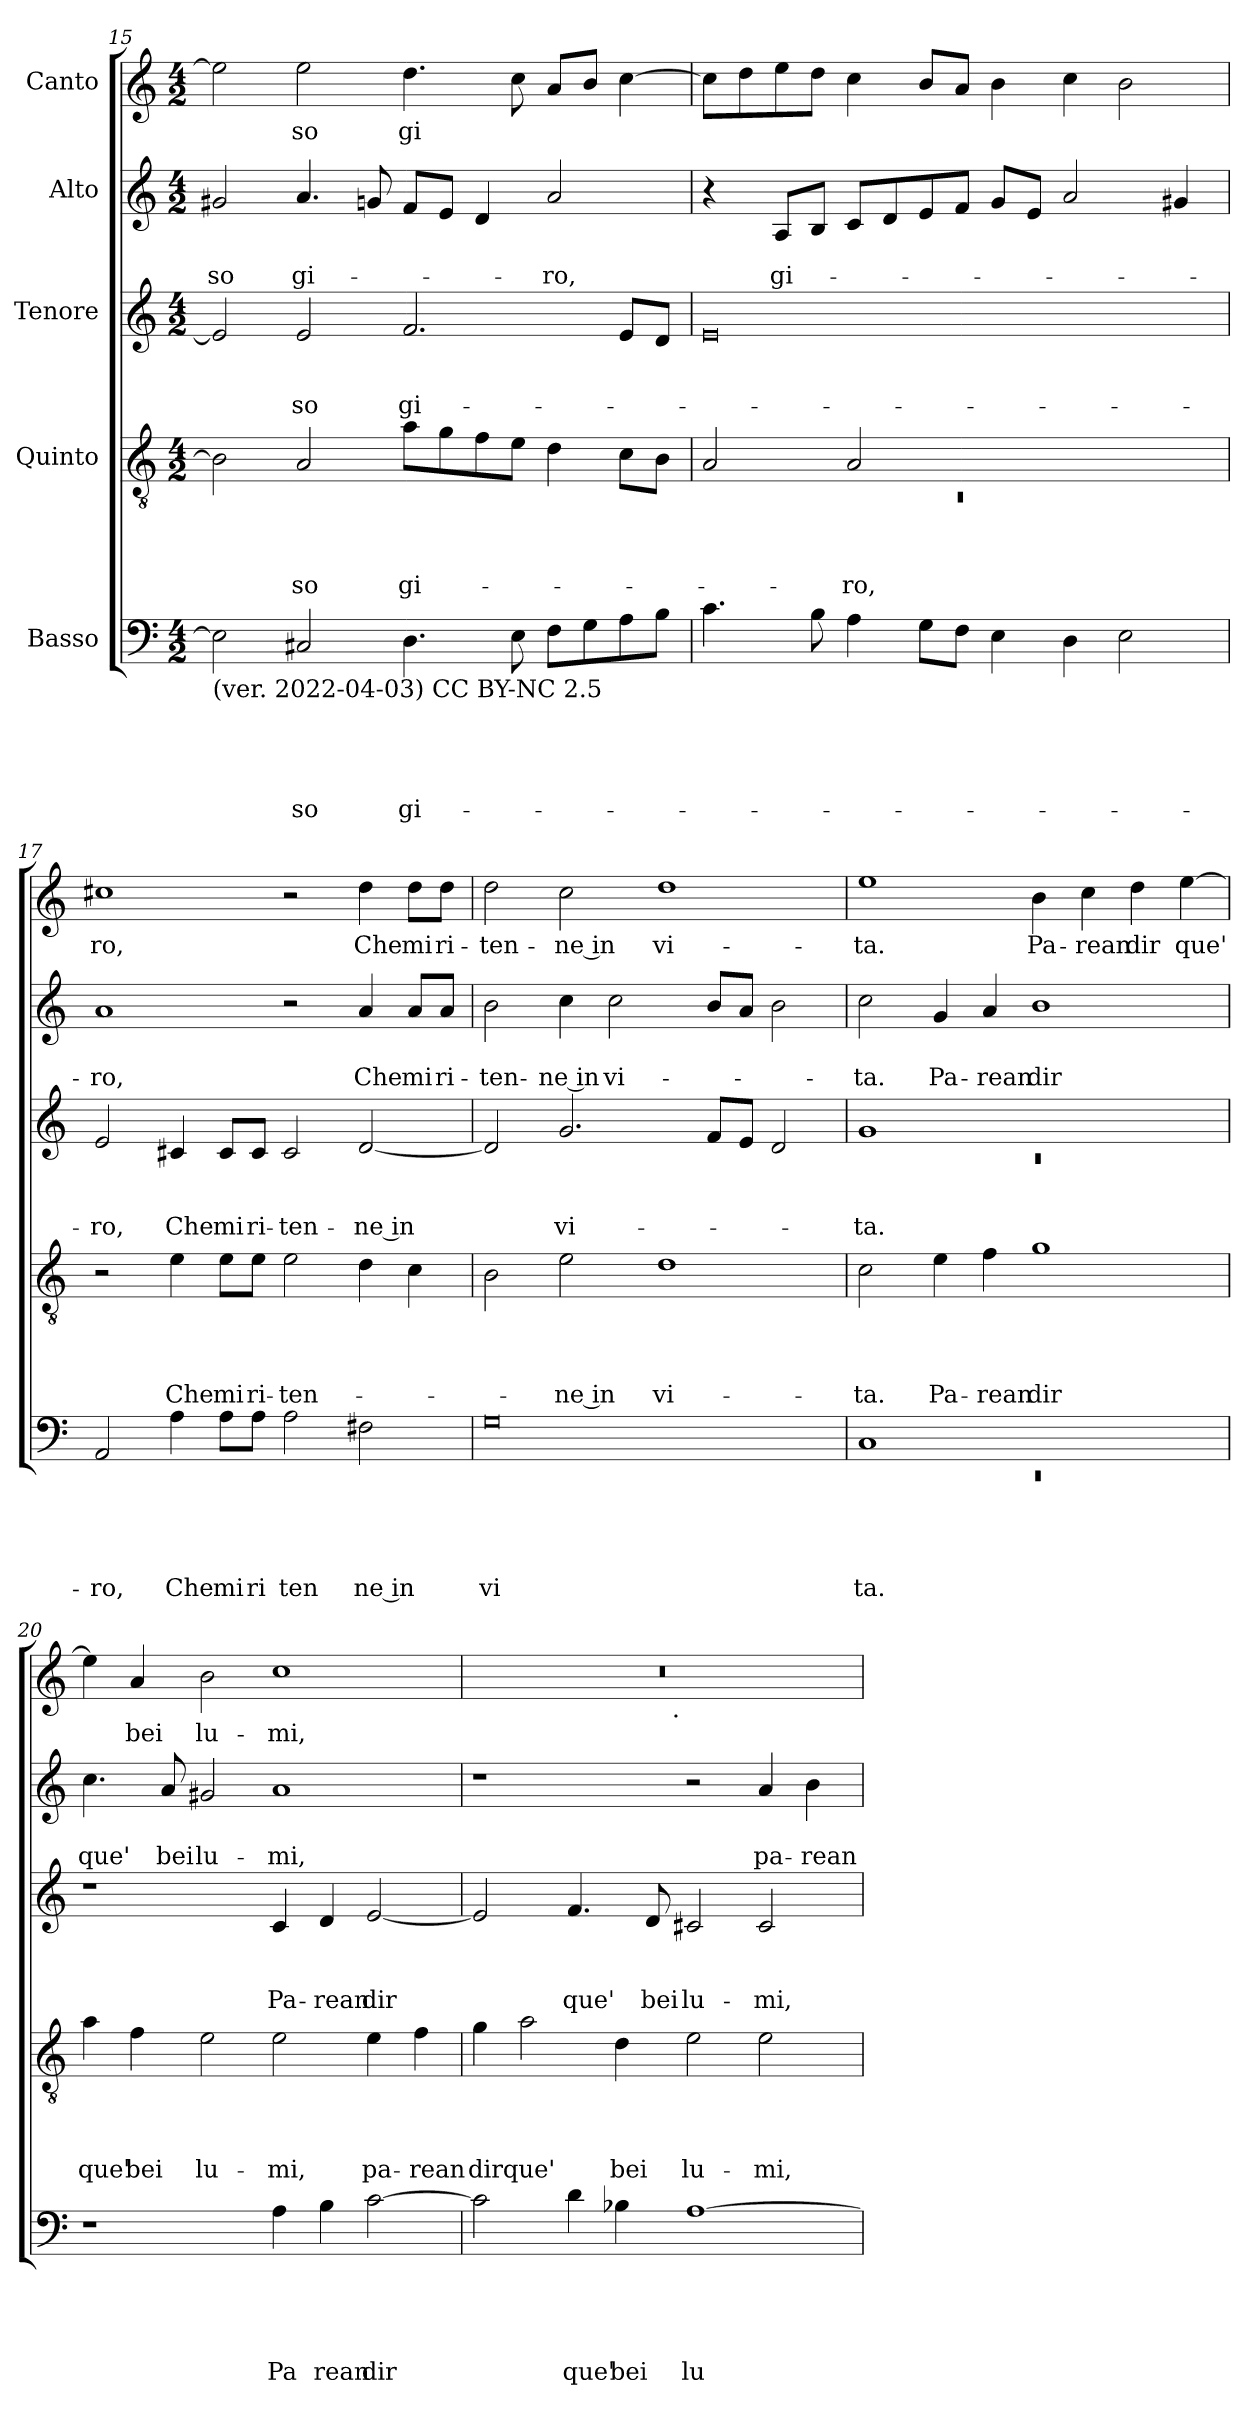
**kern	**text	**text	**text	**text	**text	**kern	**text	**text	**text	**text	**kern	**text	**text	**text	**kern	**text	**text	**kern	**text
*part5	*part5	*part5	*part5	*part5	*part5	*part4	*part4	*part4	*part4	*part4	*part3	*part3	*part3	*part3	*part2	*part2	*part2	*part1	*part1
*staff5	*staff5	*staff5	*staff5	*staff5	*staff5	*staff4	*staff4	*staff4	*staff4	*staff4	*staff3	*staff3	*staff3	*staff3	*staff2	*staff2	*staff2	*staff1	*staff1
*I"Basso	*	*	*	*	*	*I"Quinto	*	*	*	*	*I"Tenore	*	*	*	*I"Alto	*	*	*I"Canto	*
*clefF4	*	*	*	*	*	*clefGv2	*	*	*	*	*clefG2	*	*	*	*clefG2	*	*	*clefG2	*
*k[]	*	*	*	*	*	*k[]	*	*	*	*	*k[]	*	*	*	*k[]	*	*	*k[]	*
*C:	*	*	*	*	*	*C:	*	*	*	*	*C:	*	*	*	*C:	*	*	*C:	*
*M4/2	*	*	*	*	*	*M4/2	*	*	*	*	*M4/2	*	*	*	*M4/2	*	*	*M4/2	*
=15	=15	=15	=15	=15	=15	=15	=15	=15	=15	=15	=15	=15	=15	=15	=15	=15	=15	=15	=15
!LO:TX:b:t=(ver. 2022-04-03) CC BY-NC 2.5	!	!	!	!	!	!	!	!	!	!	!	!	!	!	!	!	!	!	!
!	!	!	!	!	!	!	!	!	!	!	!	!	!	!	!	!	!LO:LY:b	!	!
2E\]	.	.	.	.	.	2B\]	.	.	.	.	2e/]	.	.	.	2g#X/	.	-so	2ee\]	.
!	!	!	!	!	!LO:LY:b	!	!	!	!	!LO:LY:b	!	!	!	!LO:LY:b	!	!	!LO:LY:b	!	!LO:LY:b
2C#X/	.	.	.	.	-so	2A/	.	.	.	-so	2e/	.	.	-so	4.a/	.	gi-	2ee\	so
.	.	.	.	.	.	.	.	.	.	.	.	.	.	.	8gn/	.	.	.	.
!	!	!	!	!	!LO:LY:b	!	!	!	!	!LO:LY:b	!	!	!	!LO:LY:b	!	!	!	!	!LO:LY:b
4.D\	.	.	.	.	gi-	8a\L	.	.	.	gi-	2.f/	.	.	gi-	8f/L	.	.	4.dd\	gi
.	.	.	.	.	.	8g\	.	.	.	.	.	.	.	.	8e/J	.	.	.	.
.	.	.	.	.	.	8f\	.	.	.	.	.	.	.	.	4d/	.	.	.	.
8E\	.	.	.	.	.	8e\J	.	.	.	.	.	.	.	.	.	.	.	8cc\	.
!	!	!	!	!	!	!	!	!	!	!	!	!	!	!	!	!	!LO:LY:b	!	!
8F\L	.	.	.	.	.	4d\	.	.	.	.	.	.	.	.	2a/	.	-ro,	8a/L	.
8G\	.	.	.	.	.	.	.	.	.	.	.	.	.	.	.	.	.	8b/J	.
8A\	.	.	.	.	.	8c\L	.	.	.	.	8e/L	.	.	.	.	.	.	[>4cc\	.
8B\J	.	.	.	.	.	8B\J	.	.	.	.	8d/J	.	.	.	.	.	.	.	.
=16	=16	=16	=16	=16	=16	=16	=16	=16	=16	=16	=16	=16	=16	=16	=16	=16	=16	=16	=16
*	*	*	*	*	*	*^	*	*	*	*	*	*	*	*	*	*	*	*	*
!	!	!	!	!	!	!	!LO:N:vis=1	!	!	!	!	!	!	!	!	!	!	!	!	!
4.c\	.	.	.	.	.	2A/	0rC	.	.	.	.	0e	.	.	.	4r	.	.	8cc\L]	.
.	.	.	.	.	.	.	.	.	.	.	.	.	.	.	.	.	.	.	8dd\	.
!	!	!	!	!	!	!	!	!	!	!	!	!	!	!	!	!	!	!LO:LY:b	!	!
.	.	.	.	.	.	.	.	.	.	.	.	.	.	.	.	8A/L	.	gi-	8ee\	.
8B\	.	.	.	.	.	.	.	.	.	.	.	.	.	.	.	8B/J	.	.	8dd\J	.
!	!	!	!	!	!	!	!	!	!	!	!LO:LY:b	!	!	!	!	!	!	!	!	!
4A\	.	.	.	.	.	2A/	.	.	.	.	-ro,	.	.	.	.	8c/L	.	.	4cc\	.
.	.	.	.	.	.	.	.	.	.	.	.	.	.	.	.	8d/	.	.	.	.
8G\L	.	.	.	.	.	.	.	.	.	.	.	.	.	.	.	8e/	.	.	8b/L	.
8F\J	.	.	.	.	.	.	.	.	.	.	.	.	.	.	.	8f/J	.	.	8a/J	.
4E\	.	.	.	.	.	1ryy	.	.	.	.	.	.	.	.	.	8g/L	.	.	4b\	.
.	.	.	.	.	.	.	.	.	.	.	.	.	.	.	.	8e/J	.	.	.	.
4D\	.	.	.	.	.	.	.	.	.	.	.	.	.	.	.	2a/	.	.	4cc\	.
2E\	.	.	.	.	.	.	.	.	.	.	.	.	.	.	.	.	.	.	2b\	.
.	.	.	.	.	.	.	.	.	.	.	.	.	.	.	.	4g#X/	.	.	.	.
*	*	*	*	*	*	*v	*v	*	*	*	*	*	*	*	*	*	*	*	*	*
!!LO:PB:g=z
=17	=17	=17	=17	=17	=17	=17	=17	=17	=17	=17	=17	=17	=17	=17	=17	=17	=17	=17	=17
!	!	!	!	!	!LO:LY:b	!	!	!	!	!	!	!	!	!LO:LY:b	!	!	!LO:LY:b	!	!LO:LY:b
2AA/	.	.	.	.	-ro,	2r	.	.	.	.	2e/	.	.	-ro,	1a	.	-ro,	1cc#X	ro,
!	!	!	!	!	!LO:LY:b	!	!	!	!	!LO:LY:b	!	!	!	!LO:LY:b	!	!	!	!	!
4A\	.	.	.	.	Che	4e\	.	.	.	Che	4c#X/	.	.	Che	.	.	.	.	.
!	!	!	!	!	!LO:LY:b	!	!	!	!	!LO:LY:b	!	!	!	!LO:LY:b	!	!	!	!	!
8A\L	.	.	.	.	mi	8e\L	.	.	.	mi	8c#/L	.	.	mi	.	.	.	.	.
!	!	!	!	!	!LO:LY:b	!	!	!	!	!LO:LY:b	!	!	!	!LO:LY:b	!	!	!	!	!
8A\J	.	.	.	.	ri	8e\J	.	.	.	ri-	8c#/J	.	.	ri-	.	.	.	.	.
!	!	!	!	!	!LO:LY:b	!	!	!	!	!LO:LY:b	!	!	!	!LO:LY:b	!	!	!	!	!
2A\	.	.	.	.	ten	2e\	.	.	.	-ten-	2c#/	.	.	-ten-	2r	.	.	2r	.
!	!	!	!	!	!LO:LY:b:rj	!	!	!	!	!	!	!	!	!LO:LY:b	!	!	!LO:LY:b	!	!LO:LY:b
2F#X\	.	.	.	.	ne in	4d\	.	.	.	.	[<2d/	.	.	-ne in	4a/	.	Che	4dd\	Che
!	!	!	!	!	!	!	!	!	!	!	!	!	!	!	!	!	!LO:LY:b	!	!LO:LY:b
.	.	.	.	.	.	4c\	.	.	.	.	.	.	.	.	8a/L	.	mi	8dd\L	mi
!	!	!	!	!	!	!	!	!	!	!	!	!	!	!	!	!	!LO:LY:b	!	!LO:LY:b
.	.	.	.	.	.	.	.	.	.	.	.	.	.	.	8a/J	.	ri-	8dd\J	ri-
=18	=18	=18	=18	=18	=18	=18	=18	=18	=18	=18	=18	=18	=18	=18	=18	=18	=18	=18	=18
!	!	!	!	!	!LO:LY:b	!	!	!	!	!	!	!	!	!	!	!	!LO:LY:b	!	!LO:LY:b
0G	.	.	.	.	vi	2B\	.	.	.	.	2d/]	.	.	.	2b\	.	-ten-	2dd\	-ten-
!	!	!	!	!	!	!	!	!	!	!LO:LY:b:rj	!	!	!	!LO:LY:b	!	!	!LO:LY:b:rj	!	!LO:LY:b:rj
.	.	.	.	.	.	2e\	.	.	.	-ne in	2.g/	.	.	vi-	4cc\	.	-ne in	2cc\	-ne in
!	!	!	!	!	!	!	!	!	!	!	!	!	!	!	!	!	!LO:LY:b	!	!
.	.	.	.	.	.	.	.	.	.	.	.	.	.	.	2cc\	.	vi-	.	.
!	!	!	!	!	!	!	!	!	!	!LO:LY:b	!	!	!	!	!	!	!	!	!LO:LY:b
.	.	.	.	.	.	1d	.	.	.	vi-	.	.	.	.	.	.	.	1dd	vi-
.	.	.	.	.	.	.	.	.	.	.	8f/L	.	.	.	8b/L	.	.	.	.
.	.	.	.	.	.	.	.	.	.	.	8e/J	.	.	.	8a/J	.	.	.	.
.	.	.	.	.	.	.	.	.	.	.	2d/	.	.	.	2b\	.	.	.	.
=19	=19	=19	=19	=19	=19	=19	=19	=19	=19	=19	=19	=19	=19	=19	=19	=19	=19	=19	=19
*^	*	*	*	*	*	*	*	*	*	*	*^	*	*	*	*	*	*	*	*
!	!LO:N:vis=1	!	!	!	!	!LO:LY:b	!	!	!	!	!LO:LY:b	!	!LO:N:vis=1	!	!	!LO:LY:b	!	!	!LO:LY:b	!	!LO:LY:b
1C	0rEE	.	.	.	.	ta.	2c\	.	.	.	-ta.	1g	0rc	.	.	-ta.	2cc\	.	-ta.	1ee	-ta.
!	!	!	!	!	!	!	!	!	!	!	!LO:LY:b	!	!	!	!	!	!	!	!LO:LY:b	!	!
.	.	.	.	.	.	.	4e\	.	.	.	Pa-	.	.	.	.	.	4g/	.	Pa-	.	.
!	!	!	!	!	!	!	!	!	!	!	!LO:LY:b	!	!	!	!	!	!	!	!LO:LY:b	!	!
.	.	.	.	.	.	.	4f\	.	.	.	-rean	.	.	.	.	.	4a/	.	-rean	.	.
!	!	!	!	!	!	!	!	!	!	!	!LO:LY:b	!	!	!	!	!	!	!	!LO:LY:b	!	!LO:LY:b
1ryy	.	.	.	.	.	.	1g	.	.	.	dir	1ryy	.	.	.	.	1b	.	dir	4b\	Pa-
!	!	!	!	!	!	!	!	!	!	!	!	!	!	!	!	!	!	!	!	!	!LO:LY:b
.	.	.	.	.	.	.	.	.	.	.	.	.	.	.	.	.	.	.	.	4cc\	-rean
!	!	!	!	!	!	!	!	!	!	!	!	!	!	!	!	!	!	!	!	!	!LO:LY:b
.	.	.	.	.	.	.	.	.	.	.	.	.	.	.	.	.	.	.	.	4dd\	dir
!	!	!	!	!	!	!	!	!	!	!	!	!	!	!	!	!	!	!	!	!	!LO:LY:b
.	.	.	.	.	.	.	.	.	.	.	.	.	.	.	.	.	.	.	.	[>4ee\	que'
*v	*v	*	*	*	*	*	*	*	*	*	*	*v	*v	*	*	*	*	*	*	*	*
=20	=20	=20	=20	=20	=20	=20	=20	=20	=20	=20	=20	=20	=20	=20	=20	=20	=20	=20	=20
!	!	!	!	!	!	!	!	!	!	!LO:LY:b	!	!	!	!	!	!	!LO:LY:b	!	!
1r	.	.	.	.	.	4a\	.	.	.	que'	1r	.	.	.	4.cc\	.	que'	4ee\]	.
!	!	!	!	!	!	!	!	!	!	!LO:LY:b	!	!	!	!	!	!	!	!	!LO:LY:b
.	.	.	.	.	.	4f\	.	.	.	bei	.	.	.	.	.	.	.	4a/	bei
!	!	!	!	!	!	!	!	!	!	!	!	!	!	!	!	!	!LO:LY:b	!	!
.	.	.	.	.	.	.	.	.	.	.	.	.	.	.	8a/	.	bei	.	.
!	!	!	!	!	!	!	!	!	!	!LO:LY:b	!	!	!	!	!	!	!LO:LY:b	!	!LO:LY:b
.	.	.	.	.	.	2e\	.	.	.	lu-	.	.	.	.	2g#X/	.	lu-	2b\	lu-
!	!	!	!	!	!LO:LY:b	!	!	!	!	!LO:LY:b	!	!	!	!LO:LY:b	!	!	!LO:LY:b	!	!LO:LY:b
4A\	.	.	.	.	Pa	2e\	.	.	.	-mi,	4c/	.	.	Pa-	1a	.	-mi,	1cc	-mi,
!	!	!	!	!	!LO:LY:b	!	!	!	!	!	!	!	!	!LO:LY:b	!	!	!	!	!
4B\	.	.	.	.	rean	.	.	.	.	.	4d/	.	.	-rean	.	.	.	.	.
!	!	!	!	!	!LO:LY:b	!	!	!	!	!LO:LY:b	!	!	!	!LO:LY:b	!	!	!	!	!
[>2c\	.	.	.	.	dir	4e\	.	.	.	pa-	[<2e/	.	.	dir	.	.	.	.	.
!	!	!	!	!	!	!	!	!	!	!LO:LY:b	!	!	!	!	!	!	!	!	!
.	.	.	.	.	.	4f\	.	.	.	-rean	.	.	.	.	.	.	.	.	.
=21	=21	=21	=21	=21	=21	=21	=21	=21	=21	=21	=21	=21	=21	=21	=21	=21	=21	=21	=21
!	!	!	!	!	!	!	!	!	!	!LO:LY:b	!	!	!	!	!	!	!	!	!
*	*	*	*	*	*	*	*	*	*	*	*	*	*	*	*	*	*	*^	*
2c\]	.	.	.	.	.	4g\	.	.	.	dirque'	2e/]	.	.	.	1r	.	.	0r	2ryy	.
.	.	.	.	.	.	2a\	.	.	.	.	.	.	.	.	.	.	.	.	.	.
!	!	!	!	!	!LO:LY:b	!	!	!	!	!	!	!	!	!LO:LY:b	!	!	!	!	!	!
4d\	.	.	.	.	que'	.	.	.	.	.	4.f/	.	.	que'	.	.	.	.	4...ryy	.
!	!	!	!	!	!LO:LY:b	!	!	!	!	!LO:LY:b	!	!	!	!	!	!	!	!	!	!
4B-X\	.	.	.	.	bei	4d\	.	.	.	bei	.	.	.	.	.	.	.	.	.	.
!	!	!	!	!	!	!	!	!	!	!	!	!	!	!LO:LY:b	!	!	!	!	!	!
.	.	.	.	.	.	.	.	.	.	.	8d/	.	.	bei	.	.	.	.	.	.
!	!	!	!	!	!	!	!	!	!	!	!	!	!	!	!	!	!	!	!LO:TX:b:t=.	!
.	.	.	.	.	.	.	.	.	.	.	.	.	.	.	.	.	.	.	1ryy	.
!	!	!	!	!	!LO:LY:b	!	!	!	!	!LO:LY:b	!	!	!	!LO:LY:b	!	!	!	!	!	!
[<1A	.	.	.	.	lu	2e\	.	.	.	lu-	2c#X/	.	.	lu-	2r	.	.	.	.	.
!	!	!	!	!	!	!	!	!	!	!LO:LY:b	!	!	!	!LO:LY:b	!	!	!LO:LY:b	!	!	!
.	.	.	.	.	.	2e\	.	.	.	-mi,	2c#/	.	.	-mi,	4a/	.	pa-	.	.	.
!	!	!	!	!	!	!	!	!	!	!	!	!	!	!	!	!	!LO:LY:b	!	!	!
.	.	.	.	.	.	.	.	.	.	.	.	.	.	.	4b\	.	-rean	.	.	.
.	.	.	.	.	.	.	.	.	.	.	.	.	.	.	.	.	.	.	32ryy	.
*	*	*	*	*	*	*	*	*	*	*	*	*	*	*	*	*	*	*v	*v	*
=	=	=	=	=	=	=	=	=	=	=	=	=	=	=	=	=	=	=	=
*-	*-	*-	*-	*-	*-	*-	*-	*-	*-	*-	*-	*-	*-	*-	*-	*-	*-	*-	*-
